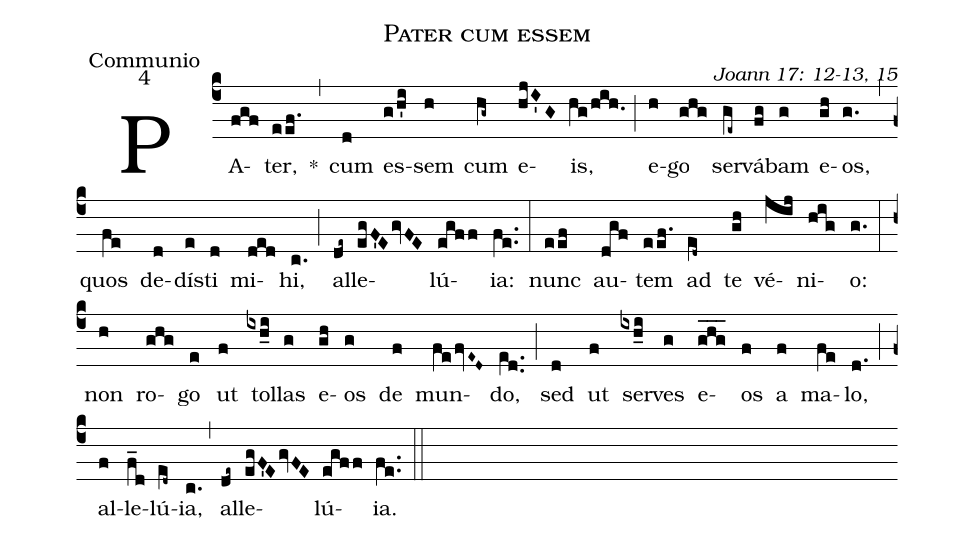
name: Pater cum essem;
office-part: Communio;
mode: 4;
commentary: Joann 17: 12-13, 15;
%%
(c4) PA(fgf)ter,(eef.) *(,) cum(d) es(g/h'i)sem(h) cum(hg~) e(hjI'G)is,(hg/hih.) (;) e(h)go(ghg) ser(ge~)vá(fg)bam(g) e(gh)os,(g.) (,) quos(fe) de(d)dís(e)ti(d) mi(ded)hi,(c.) (;) al(de~)le(egF'EgvFE)lú(egff)ia:(fe..) (:)
nunc(eef) au(dgf)tem(eef.) ad(e[ll:1]d~) te(gh) vé(jij)ni(hig)o:(g.) (:)
non(h) ro(ghg)go(e) ut(f) tol(ixh_i)las(g) e(gh)os(g) de(f) mun(fefvE~D~)do,(e[ll:1]d..) (;) sed(d) ut(f) ser(ixh_i)ves(g) e(ghg___)os(f) a(f) ma(fe)lo,(d.) (;) al(f)le(f_d)lú(e[ll:1]d~)ia,(c.) (,) al(de~)le(egF'EgvFE)lú(egff)ia.(fe..) (::)
